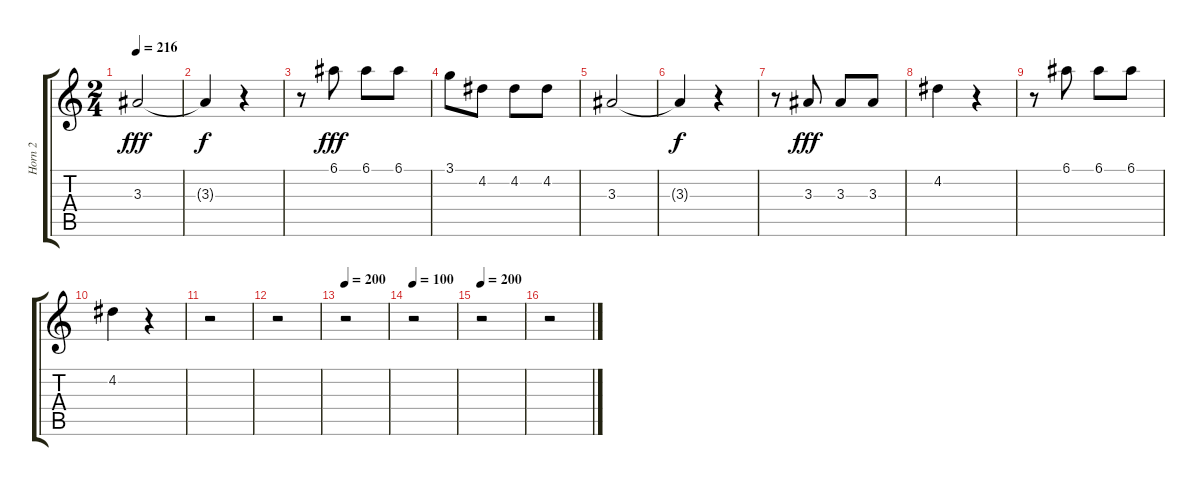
\track ("Horn 2" "Horn 2") {instrument acousticguitarnylon}
\staff {score tabs}
\tuning (E4 B3 G3 D3 A2 E2) {hide}
\ts (2 4)
\tempo 216
\clef g2
\ks c
3.3.2{dy fff} |
3.3{t}.4{dy f} r.4 |
r.8 6.1.8{dy fff} 6.1.8 6.1.8 |
3.1.8 4.2.8 4.2.8 4.2.8 |
3.3.2 |
3.3{t}.4{dy f} r.4 |
r.8 3.3.8{dy fff} 3.3.8 3.3.8 |
4.2.4 r.4 |
r.8 6.1.8 6.1.8 6.1.8 |
4.2.4 r.4 |
r.2 |
r.2 |
\tempo 200
r.2 |
\tempo 100
r.2 |
\tempo 200
r.2 |
r.2
